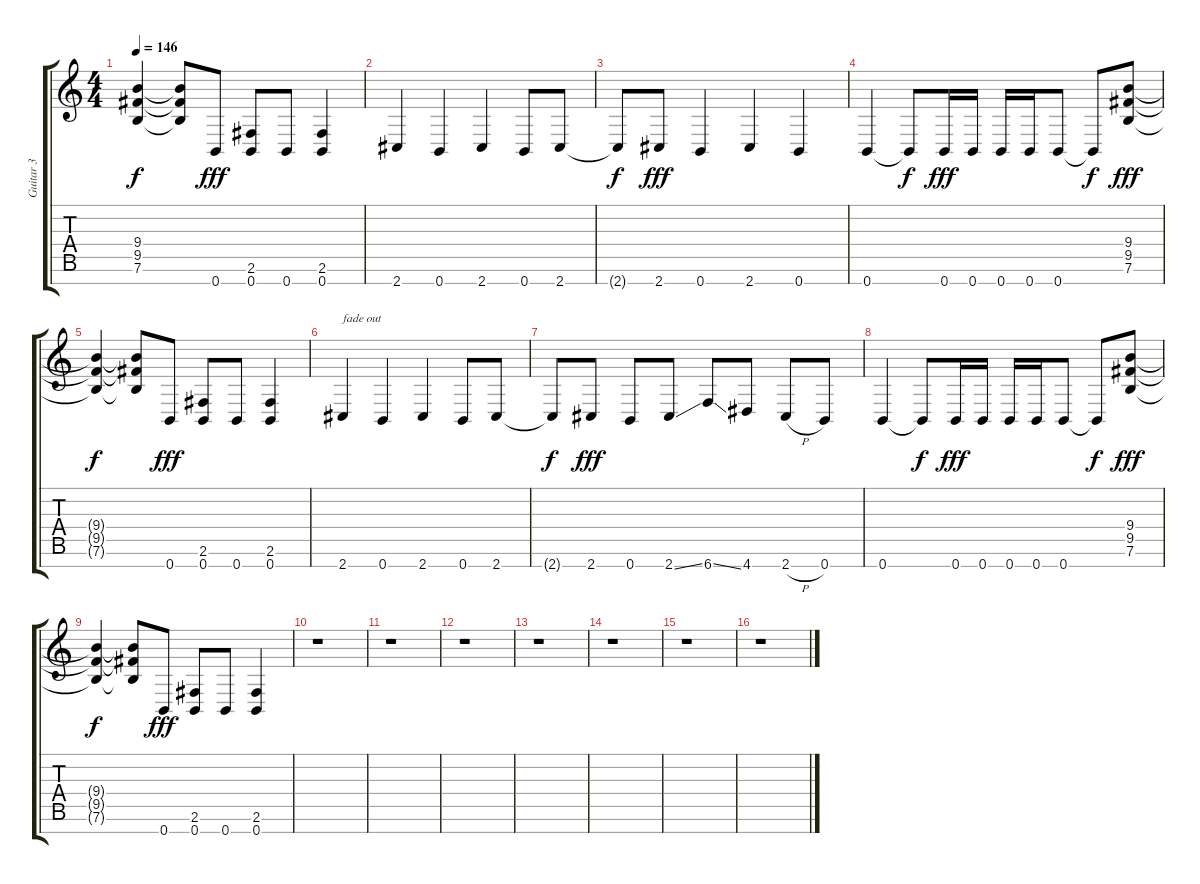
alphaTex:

\track ("Guitar 3" "Guitar 3") {instrument distortionguitar}
\staff {score tabs}
\tuning (E4 B3 G3 D3 A2 E2 B1) {hide}
\ts (4 4)
\tempo 146
\clef g2
\ks c
(9.4{t} 9.5{t} 7.6{t}).4{dy f} (9.4{t} 9.5{t} 7.6{t}).8 0.7.8{dy fff} (2.6 0.7).8 0.7.8 (2.6 0.7).4 |
2.7.4 0.7.4 2.7.4 0.7.8 2.7.8 |
2.7{t}.8{dy f} 2.7.8{dy fff} 0.7.4 2.7.4 0.7.4 |
0.7.4 0.7{t}.8{dy f} 0.7.16{dy fff} 0.7.16 0.7.16 0.7.16 0.7.8 0.7{t}.8{dy f} (9.4 9.5 7.6).8{dy fff} |
(9.4{t} 9.5{t} 7.6{t}).4{dy f} (9.4{t} 9.5{t} 7.6{t}).8 0.7.8{dy fff} (2.6 0.7).8 0.7.8 (2.6 0.7).4 |
2.7.4{txt "fade out" volume 8} 0.7.4 2.7.4 0.7.8 2.7.8 |
2.7{t}.8{dy f} 2.7.8{dy fff} 0.7.8 2.7{ss}.8 6.7{ss}.8 4.7.8 2.7{h}.8 0.7.8 |
0.7.4{volume 0} 0.7{t}.8{dy f} 0.7.16{dy fff} 0.7.16 0.7.16 0.7.16 0.7.8 0.7{t}.8{dy f} (9.4 9.5 7.6).8{dy fff} |
(9.4{t} 9.5{t} 7.6{t}).4{dy f} (9.4{t} 9.5{t} 7.6{t}).8 0.7.8{dy fff} (2.6 0.7).8 0.7.8 (2.6 0.7).4 |
r.1 |
r.1 |
r.1 |
r.1 |
r.1 |
r.1 |
r.1
